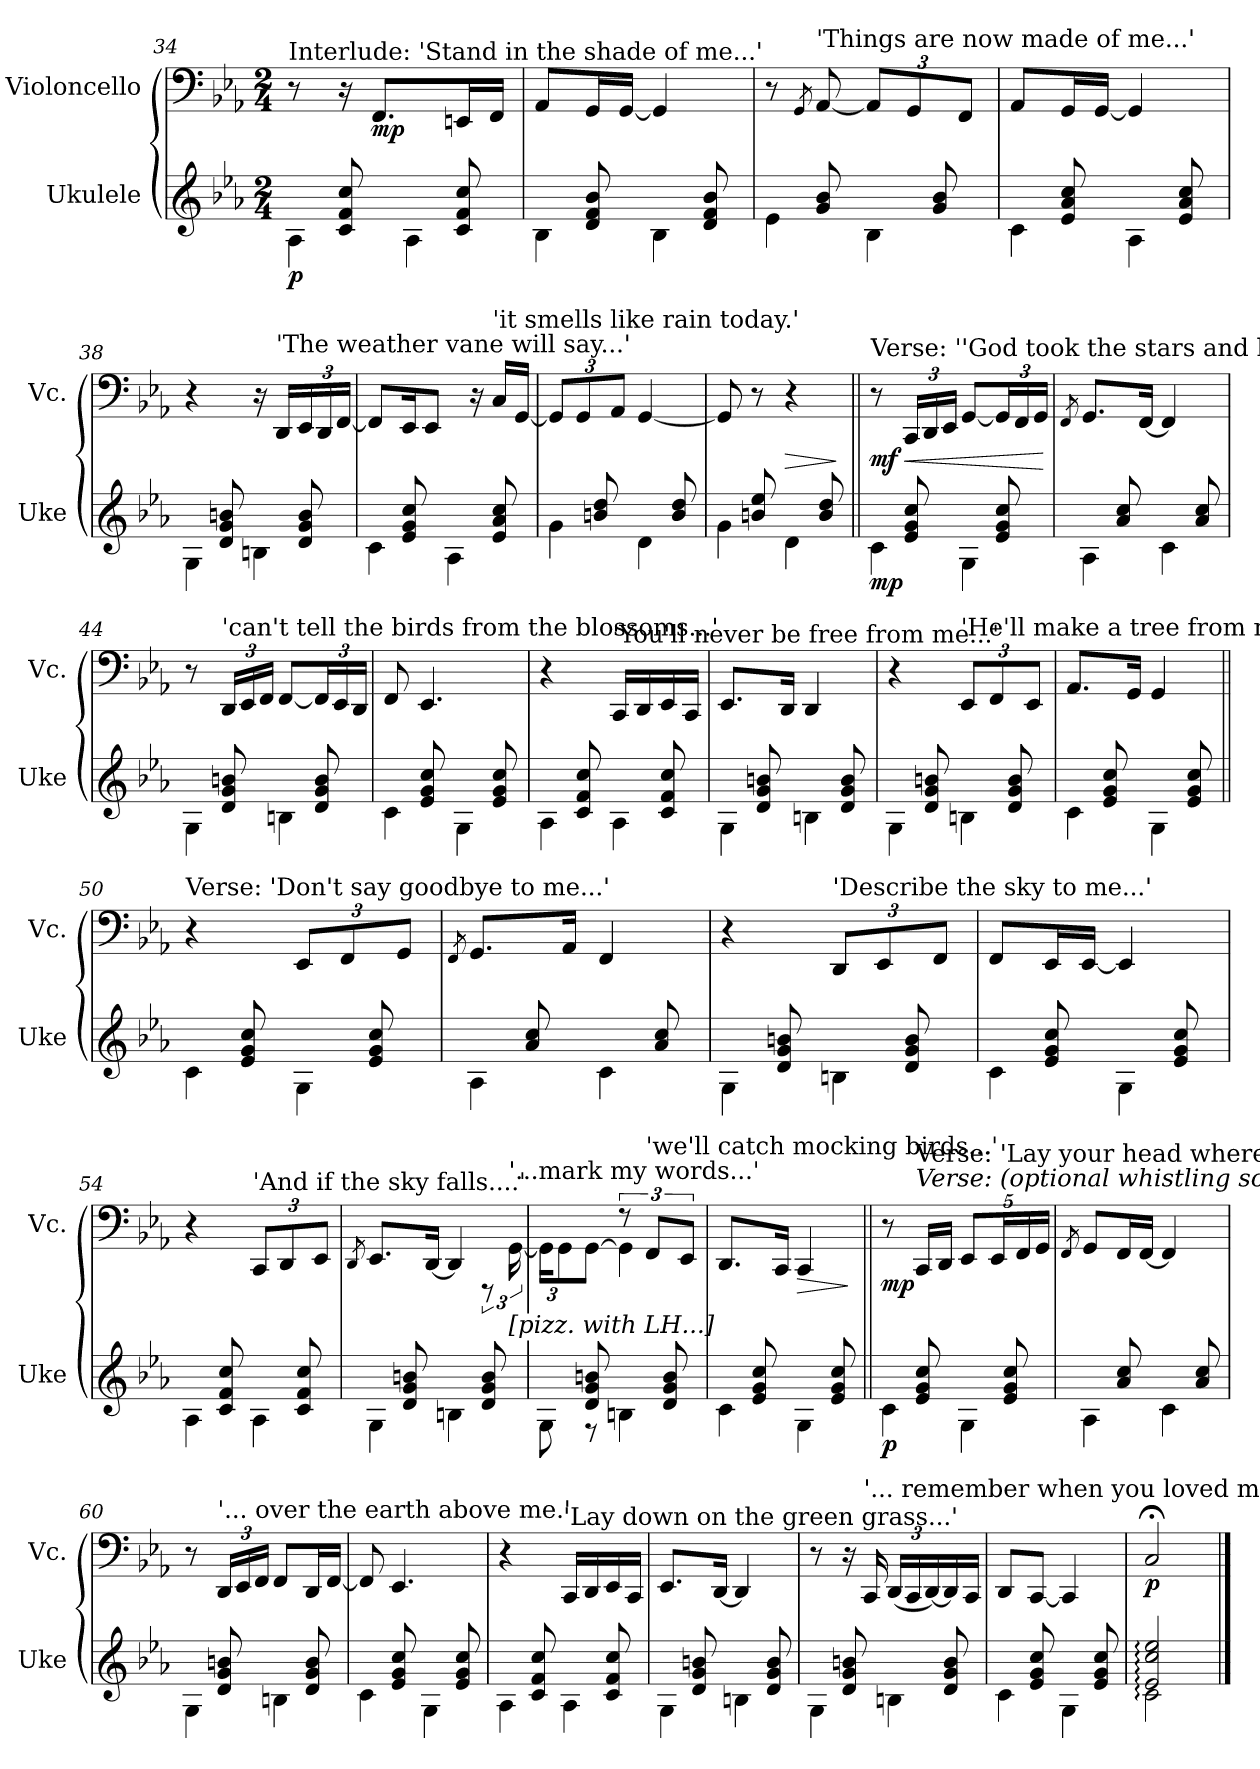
**kern	**dynam	**kern	**dynam
*part2	*part2	*part1	*part1
*staff2	*staff2	*staff1	*staff1
*I"Ukulele	*	*I"Violoncello	*
*I'Uke	*	*I'Vc.	*
!!LO:LB:g=z
*	*	*clefF4	*
*k[b-e-a-]	*	*k[b-e-a-]	*
*M2/4	*	*M2/4	*
=34	=34	=34	=34
*^	*	*	*
!	!	!	!LO:TX:a:t=Interlude&colon; 'Stand in the shade of me...'	!
!	!	!LO:DY:b	!	!
8ryy	4A-\	p	8r	.
8c/ 8f/ 8cc/	.	.	16r	.
!	!	!	!	!LO:DY:b
.	.	.	8.FF/L	mp
8ryy	4A-\	.	.	.
8c/ 8f/ 8cc/	.	.	16EEn/L	.
.	.	.	16FF/JJ	.
=35	=35	=35	=35	=35
8ryy	4B-\	.	8AA-/L	.
8d/ 8f/ 8b-/	.	.	16GG/L	.
.	.	.	[16GG/JJ	.
8ryy	4B-\	.	4GG/]	.
8d/ 8f/ 8b-/	.	.	.	.
=36	=36	=36	=36	=36
8ryy	4e-\	.	8r	.
.	.	.	8qGG/	.
!	!	!	!LO:TX:a:t='Things are now made of me...'	!
8g/ 8b-/	.	.	[8AA-/	.
*	*	*	*Xbrackettup	*
8ryy	4B-\	.	12AA-/L]	.
.	.	.	12GG/	.
8g/ 8b-/	.	.	.	.
.	.	.	12FF/J	.
=37	=37	=37	=37	=37
8ryy	4c\	.	8AA-/L	.
8e-/ 8a-/ 8cc/	.	.	16GG/L	.
.	.	.	[16GG/JJ	.
8ryy	4A-\	.	4GG/]	.
8e-/ 8a-/ 8cc/	.	.	.	.
!!LO:LB:g=z
=38	=38	=38	=38	=38
8ryy	4G\	.	4r	.
8d/ 8g/ 8bn/	.	.	.	.
8ryy	4Bn\	.	16r	.
!	!	!	!LO:TX:a:t='The weather vane will say...'	!
.	.	.	16DD/LL	.
8d/ 8g/ 8b/	.	.	24EE-/	.
.	.	.	24DD/	.
.	.	.	[24FF/JJ	.
=39	=39	=39	=39	=39
8ryy	4c\	.	8FF/L]	.
8e-/ 8g/ 8cc/	.	.	16EE-/K	.
.	.	.	8EE-/J	.
8ryy	4A-\	.	.	.
.	.	.	16r	.
!	!	!	!LO:TX:a:t='it smells like rain today.'	!
8e-/ 8a-/ 8cc/	.	.	16C/LL	.
.	.	.	[16GG/JJ	.
=40	=40	=40	=40	=40
8ryy	4g\	.	12GG/L]	.
.	.	.	12GG/	.
8bn/ 8dd/	.	.	.	.
.	.	.	12AA-/J	.
8ryy	4d\	.	[4GG/	.
8b/ 8dd/	.	.	.	.
=41	=41	=41	=41	=41
8ryy	4g\	.	8GG/]	.
8bn/ 8ee-/	.	.	8r	.
!	!	!	!	!LO:HP:b
8ryy	4d\	.	4r	>
8b/ 8dd/	.	.	.	.
*v	*v	*	*	*
.	.	.	]
!!LO:LB:g=z
=42||	=42||	=42||	=42||
*^	*	*	*
!	!	!	!LO:TX:a:t=Verse&colon;  ''God took the stars and he tossed them...'	!
!	!	!LO:DY:b	!	!LO:HP:b
!	!	!	!	!LO:DY:n=1:b
8ryy	4c\	mp	8r	< mf
8e-/ 8g/ 8cc/	.	.	24CC/LL	.
.	.	.	24DD/	.
.	.	.	24EE-/JJ	.
8ryy	4G\	.	[8GG/L	.
8e-/ 8g/ 8cc/	.	.	24GG/L]	.
.	.	.	24FF/	.
.	.	.	24GG/JJ	.
*v	*v	*	*	*
.	.	.	[
=43	=43	=43	=43
.	.	8qFF/	.
*^	*	*	*
8ryy	4A-\	.	8.GG/L	.
8a-/ 8cc/	.	.	.	.
.	.	.	[16FF/Jk	.
8ryy	4c\	.	4FF/]	.
8a-/ 8cc/	.	.	.	.
=44	=44	=44	=44	=44
8ryy	4G\	.	8r	.
!	!	!	!LO:TX:a:t='can't tell the birds from the blossoms...'	!
8d/ 8g/ 8bn/	.	.	24DD/LL	.
.	.	.	24EE-/	.
.	.	.	24FF/JJ	.
8ryy	4Bn\	.	[8FF/L	.
8d/ 8g/ 8b/	.	.	24FF/L]	.
.	.	.	24EE-/	.
.	.	.	24DD/JJ	.
=45	=45	=45	=45	=45
8ryy	4c\	.	8FF/	.
8e-/ 8g/ 8cc/	.	.	4.EE-/	.
8ryy	4G\	.	.	.
8e-/ 8g/ 8cc/	.	.	.	.
!!LO:PB:g=z
=46	=46	=46	=46	=46
8ryy	4A-\	.	4r	.
8c/ 8f/ 8cc/	.	.	.	.
!	!	!	!LO:TX:a:t='You'll never be free from me...'	!
8ryy	4A-\	.	16CC/LL	.
.	.	.	16DD/	.
8c/ 8f/ 8cc/	.	.	16EE-/	.
.	.	.	16CC/JJ	.
=47	=47	=47	=47	=47
8ryy	4G\	.	8.EE-/L	.
8d/ 8g/ 8bn/	.	.	.	.
.	.	.	16DD/Jk	.
8ryy	4Bn\	.	4DD/	.
8d/ 8g/ 8b/	.	.	.	.
=48	=48	=48	=48	=48
8ryy	4G\	.	4r	.
8d/ 8g/ 8bn/	.	.	.	.
!	!	!	!LO:TX:a:t='He'll make a tree from me.'	!
8ryy	4Bn\	.	12EE-/L	.
.	.	.	12FF/	.
8d/ 8g/ 8b/	.	.	.	.
.	.	.	12EE-/J	.
=49	=49	=49	=49	=49
8ryy	4c\	.	8.AA-/L	.
8e-/ 8g/ 8cc/	.	.	.	.
.	.	.	16GG/Jk	.
8ryy	4G\	.	4GG/	.
8e-/ 8g/ 8cc/	.	.	.	.
!!LO:LB:g=z
=50||	=50||	=50||	=50||	=50||
!	!	!	!LO:TX:a:t=Verse&colon;  'Don't say goodbye to me...'	!
8ryy	4c\	.	4r	.
8e-/ 8g/ 8cc/	.	.	.	.
8ryy	4G\	.	12EE-/L	.
.	.	.	12FF/	.
8e-/ 8g/ 8cc/	.	.	.	.
.	.	.	12GG/J	.
=51	=51	=51	=51	=51
.	.	.	8qFF/	.
8ryy	4A-\	.	8.GG/L	.
8a-/ 8cc/	.	.	.	.
.	.	.	16AA-/Jk	.
8ryy	4c\	.	4FF/	.
8a-/ 8cc/	.	.	.	.
=52	=52	=52	=52	=52
8ryy	4G\	.	4r	.
8d/ 8g/ 8bn/	.	.	.	.
!	!	!	!LO:TX:a:t='Describe the sky to me...'	!
8ryy	4Bn\	.	12DD/L	.
.	.	.	12EE-/	.
8d/ 8g/ 8b/	.	.	.	.
.	.	.	12FF/J	.
=53	=53	=53	=53	=53
8ryy	4c\	.	8FF/L	.
8e-/ 8g/ 8cc/	.	.	16EE-/L	.
.	.	.	[16EE-/JJ	.
8ryy	4G\	.	4EE-/]	.
8e-/ 8g/ 8cc/	.	.	.	.
!!LO:LB:g=z
=54	=54	=54	=54	=54
8ryy	4A-\	.	4r	.
8c/ 8f/ 8cc/	.	.	.	.
!	!	!	!LO:TX:a:t='And if the sky falls....'	!
8ryy	4A-\	.	12CC/L	.
.	.	.	12DD/	.
8c/ 8f/ 8cc/	.	.	.	.
.	.	.	12EE-/J	.
=55	=55	=55	=55	=55
.	.	.	8qDD/	.
*	*	*	*^	*
8ryy	4G\	.	8.EE-/L	4.ryy	.
8d/ 8g/ 8bn/	.	.	.	.	.
.	.	.	[16DD/Jk	.	.
8ryy	4Bn\	.	4DD/]	.	.
*	*	*	*	*brackettup	*
8d/ 8g/ 8b/	.	.	.	12r	.
!	!	!	!	!LO:TX:a:t='...mark my words...'	!
!	!	!	!	!LO:TX:b:i:t=[pizz. with LH...]	!
.	.	.	.	[24GG\	.
=56	=56	=56	=56	=56	=56
*	*	*	*	*Xbrackettup	*
8ryy	8G\	.	4ryy	24GG\KL]	.
.	.	.	.	12GG\	.
8d/ 8g/ 8bn/	8r	.	.	[8GG\J	.
*	*	*	*brackettup	*	*
8ryy	4B\	.	12r	4GG\]	.
!	!	!	!LO:TX:a:t='we'll catch mocking birds...'	!	!
.	.	.	12FF/L	.	.
8d/ 8g/ 8b/	.	.	.	.	.
.	.	.	12EE-/J	.	.
*	*	*	*v	*v	*
=57	=57	=57	=57	=57
8ryy	4c\	.	8.DD/L	.
8e-/ 8g/ 8cc/	.	.	.	.
.	.	.	16CC/Jk	.
!	!	!	!	!LO:HP:b
8ryy	4G\	.	4CC/	>
8e-/ 8g/ 8cc/	.	.	.	.
*v	*v	*	*	*
.	.	.	]
!!LO:LB:g=z
=58||	=58||	=58||	=58||
*^	*	*	*
!	!	!LO:DY:b	!	!LO:DY:b
8ryy	4c\	p	8r	mp
!	!	!	!LO:TX:a:i:t=Verse&colon; (optional whistling solo)	!
!	!	!	!LO:TX:a:t=Verse&colon;  'Lay your head where my heart used to be...'	!
8e-/ 8g/ 8cc/	.	.	16CC/LL	.
.	.	.	16DD/JJ	.
*	*	*	*Xbrackettup	*
8ryy	4G\	.	10EE-/L	.
.	.	.	20EE-/L	.
8e-/ 8g/ 8cc/	.	.	.	.
.	.	.	20FF/	.
.	.	.	20GG/JJ	.
=59	=59	=59	=59	=59
.	.	.	8qFF/	.
8ryy	4A-\	.	8GG/L	.
8a-/ 8cc/	.	.	16FF/L	.
.	.	.	[16FF/JJ	.
8ryy	4c\	.	4FF/]	.
8a-/ 8cc/	.	.	.	.
=60	=60	=60	=60	=60
8ryy	4G\	.	8r	.
!	!	!	!LO:TX:a:t='... over the earth above me.'	!
8d/ 8g/ 8bn/	.	.	24DD/LL	.
.	.	.	24EE-/	.
.	.	.	24FF/JJ	.
8ryy	4Bn\	.	8FF/L	.
8d/ 8g/ 8b/	.	.	16DD/L	.
.	.	.	[16FF/JJ	.
=61	=61	=61	=61	=61
8ryy	4c\	.	8FF/]	.
8e-/ 8g/ 8cc/	.	.	4.EE-/	.
8ryy	4G\	.	.	.
8e-/ 8g/ 8cc/	.	.	.	.
!!LO:LB:g=z
=62	=62	=62	=62	=62
8ryy	4A-\	.	4r	.
8c/ 8f/ 8cc/	.	.	.	.
!	!	!	!LO:TX:a:t='Lay down on the green grass...'	!
8ryy	4A-\	.	16CC/LL	.
.	.	.	16DD/	.
8c/ 8f/ 8cc/	.	.	16EE-/	.
.	.	.	16CC/JJ	.
=63	=63	=63	=63	=63
8ryy	4G\	.	8.EE-/L	.
8d/ 8g/ 8bn/	.	.	.	.
.	.	.	[16DD/Jk	.
8ryy	4Bn\	.	4DD/]	.
8d/ 8g/ 8b/	.	.	.	.
=64	=64	=64	=64	=64
8ryy	4G\	.	8r	.
8d/ 8g/ 8bn/	.	.	16r	.
!	!	!	!LO:TX:a:t='... remember when you loved me.'	!
.	.	.	16CC/	.
8ryy	4Bn\	.	(<24DD/LL	.
.	.	.	24CC/	.
.	.	.	[24DD/)	.
8d/ 8g/ 8b/	.	.	16DD/]	.
.	.	.	16CC/JJ	.
=65	=65	=65	=65	=65
8ryy	4c\	.	8DD/L	.
8e-/ 8g/ 8cc/	.	.	[8CC/J	.
8ryy	4G\	.	4CC/]	.
8e-/ 8g/ 8cc/	.	.	.	.
=66	=66	=66	=66	=66
!	!	!	!	!LO:DY:b
2e-/: 2cc/: 2ee-/:	2c:\	.	2C;</	p
*v	*v	*	*	*
==	==	==	==
*-	*-	*-	*-
